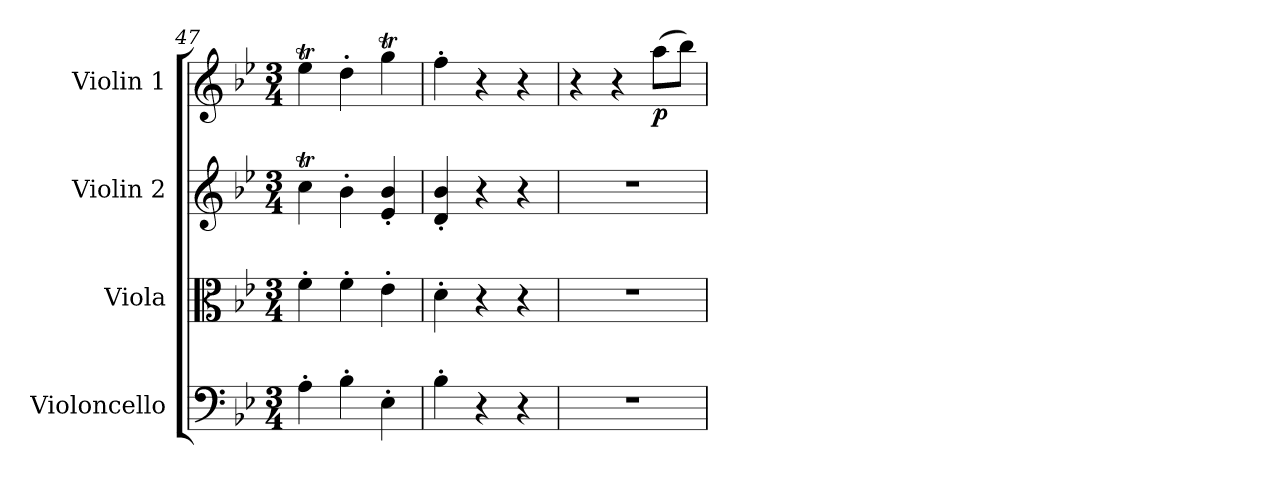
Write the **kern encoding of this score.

**kern	**kern	**kern	**kern	**dynam
*part4	*part3	*part2	*part1	*part1
*staff4	*staff3	*staff2	*staff1	*staff1
*I"Violoncello	*I"Viola	*I"Violin 2	*I"Violin 1	*
*I'Vc	*I'Vla	*I'Vln	*I'Vln	*
*clefF4	*clefC3	*clefG2	*clefG2	*
*k[b-e-]	*k[b-e-]	*k[b-e-]	*k[b-e-]	*
*M3/4	*M3/4	*M3/4	*M3/4	*
=47	=47	=47	=47	=47
4A'\	4f'\	4ccT\	4ee-T\	.
4B-'\	4f'\	4b-'\	4dd'\	.
4E-'\	4e-'\	4e-/' 4b-/'	4ggT\	.
=48	=48	=48	=48	=48
4B-'\	4d'\	4d/' 4b-/'	4ff'\	.
4r	4r	4r	4r	.
4r	4r	4r	4r	.
=49	=49	=49	=49	=49
2.r	2.r	2.r	4r	.
.	.	.	4r	.
!	!	!	!	!LO:DY:b
.	.	.	(8aa\L	p
.	.	.	8bb-\J)	.
=	=	=	=	=
*-	*-	*-	*-	*-
